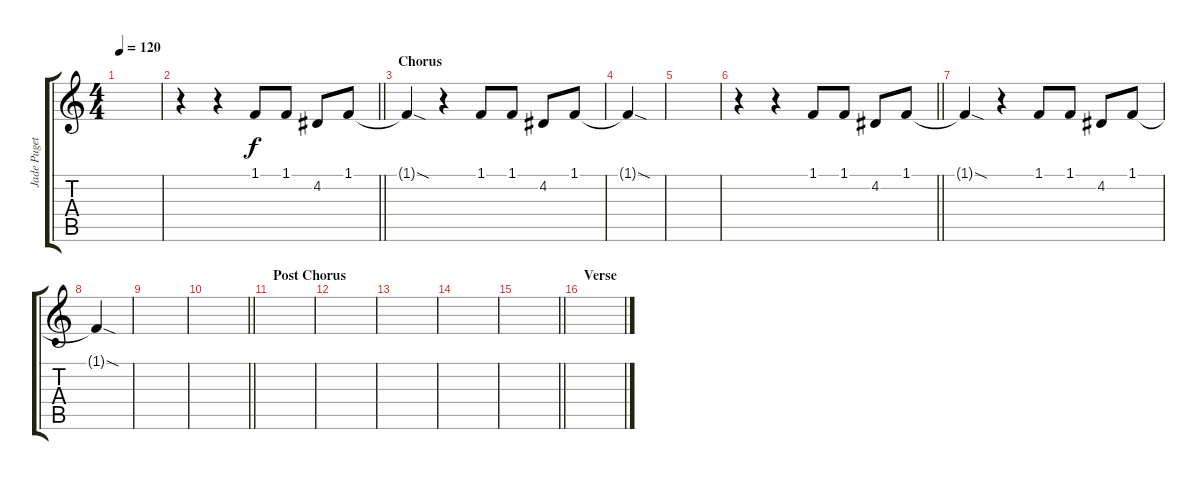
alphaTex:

\track ("Jade Puget (Backup Vocals)" "Jade Puget") {instrument oboe}
\staff {score tabs}
\tuning (E4 B3 G3 D3 A2 E2) {hide}
\ts (4 4)
\tempo 120
\clef g2
\ks c
|
\barLineRight lightlight
r.4 r.4 1.1.8 1.1.8 4.2.8 1.1.8 |
\section ("" "Chorus")
1.1{sod t}.4 r.4 1.1.8 1.1.8 4.2.8 1.1.8 |
1.1{sod t}.4 |
|
\barLineRight lightlight
r.4 r.4 1.1.8 1.1.8 4.2.8 1.1.8 |
1.1{sod t}.4 r.4 1.1.8 1.1.8 4.2.8 1.1.8 |
1.1{sod t}.4 |
|
\barLineRight lightlight
|
\section ("" "Post Chorus")
|
|
|
|
\barLineRight lightlight
|
\section ("" "Verse")
